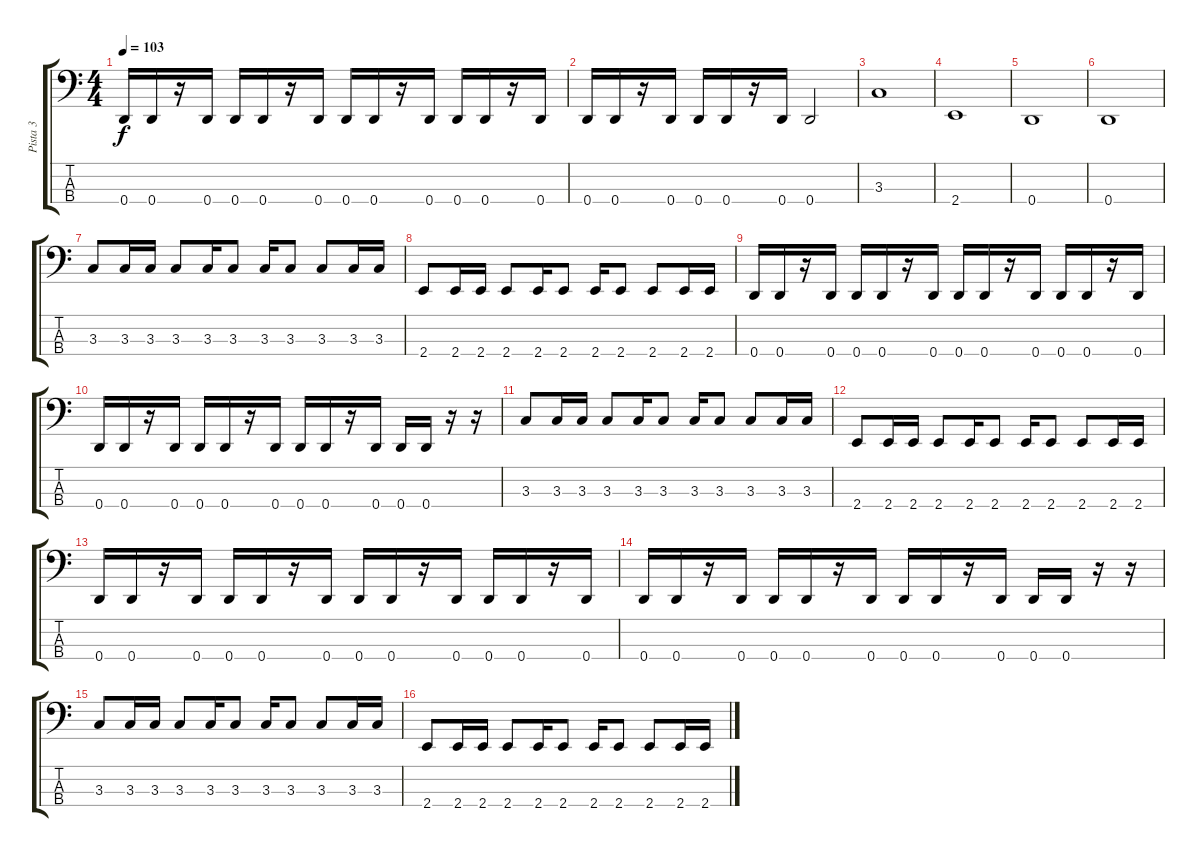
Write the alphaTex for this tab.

\track ("Pista 3" "Pista 3") {instrument electricbassfinger}
\staff {score tabs}
\tuning (G2 D2 A1 D1) {hide}
\ts (4 4)
\tempo 103
\clef f4
\ks c
0.4.16{dy f} 0.4.16 r.16 0.4.16 0.4.16 0.4.16 r.16 0.4.16 0.4.16 0.4.16 r.16 0.4.16 0.4.16 0.4.16 r.16 0.4.16 |
0.4.16 0.4.16 r.16 0.4.16 0.4.16 0.4.16 r.16 0.4.16 0.4.2 |
3.3.1 |
2.4.1 |
0.4.1 |
0.4.1 |
3.3.8 3.3.16 3.3.16 3.3.8 3.3.16 3.3.8 3.3.16 3.3.8 3.3.8 3.3.16 3.3.16 |
2.4.8 2.4.16 2.4.16 2.4.8 2.4.16 2.4.8 2.4.16 2.4.8 2.4.8 2.4.16 2.4.16 |
0.4.16 0.4.16 r.16 0.4.16 0.4.16 0.4.16 r.16 0.4.16 0.4.16 0.4.16 r.16 0.4.16 0.4.16 0.4.16 r.16 0.4.16 |
0.4.16 0.4.16 r.16 0.4.16 0.4.16 0.4.16 r.16 0.4.16 0.4.16 0.4.16 r.16 0.4.16 0.4.16 0.4.16 r.16 r.16 |
3.3.8 3.3.16 3.3.16 3.3.8 3.3.16 3.3.8 3.3.16 3.3.8 3.3.8 3.3.16 3.3.16 |
2.4.8 2.4.16 2.4.16 2.4.8 2.4.16 2.4.8 2.4.16 2.4.8 2.4.8 2.4.16 2.4.16 |
0.4.16 0.4.16 r.16 0.4.16 0.4.16 0.4.16 r.16 0.4.16 0.4.16 0.4.16 r.16 0.4.16 0.4.16 0.4.16 r.16 0.4.16 |
0.4.16 0.4.16 r.16 0.4.16 0.4.16 0.4.16 r.16 0.4.16 0.4.16 0.4.16 r.16 0.4.16 0.4.16 0.4.16 r.16 r.16 |
3.3.8 3.3.16 3.3.16 3.3.8 3.3.16 3.3.8 3.3.16 3.3.8 3.3.8 3.3.16 3.3.16 |
2.4.8 2.4.16 2.4.16 2.4.8 2.4.16 2.4.8 2.4.16 2.4.8 2.4.8 2.4.16 2.4.16
